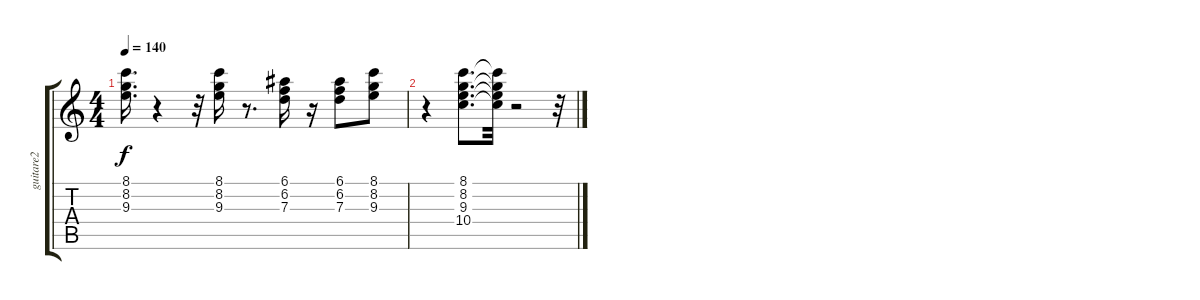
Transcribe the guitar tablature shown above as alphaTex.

\track ("guitare2" "guitare2") {instrument distortionguitar}
\staff {score tabs}
\tuning (E4 B3 G3 D3 A2 E2) {hide}
\ts (4 4)
\tempo 140
\clef g2
\ks c
(8.1 8.2 9.3).16{d dy f} r.4 r.32 (8.1 8.2 9.3).16 r.8{d} (6.1 6.2 7.3).16 r.16 (6.1 6.2 7.3).8 (8.1 8.2 9.3).8 |
r.4 (8.1 8.2 9.3 10.4).8{d} (8.1{t} 8.2{t} 9.3{t} 10.4{t}).32 r.2 r.32
